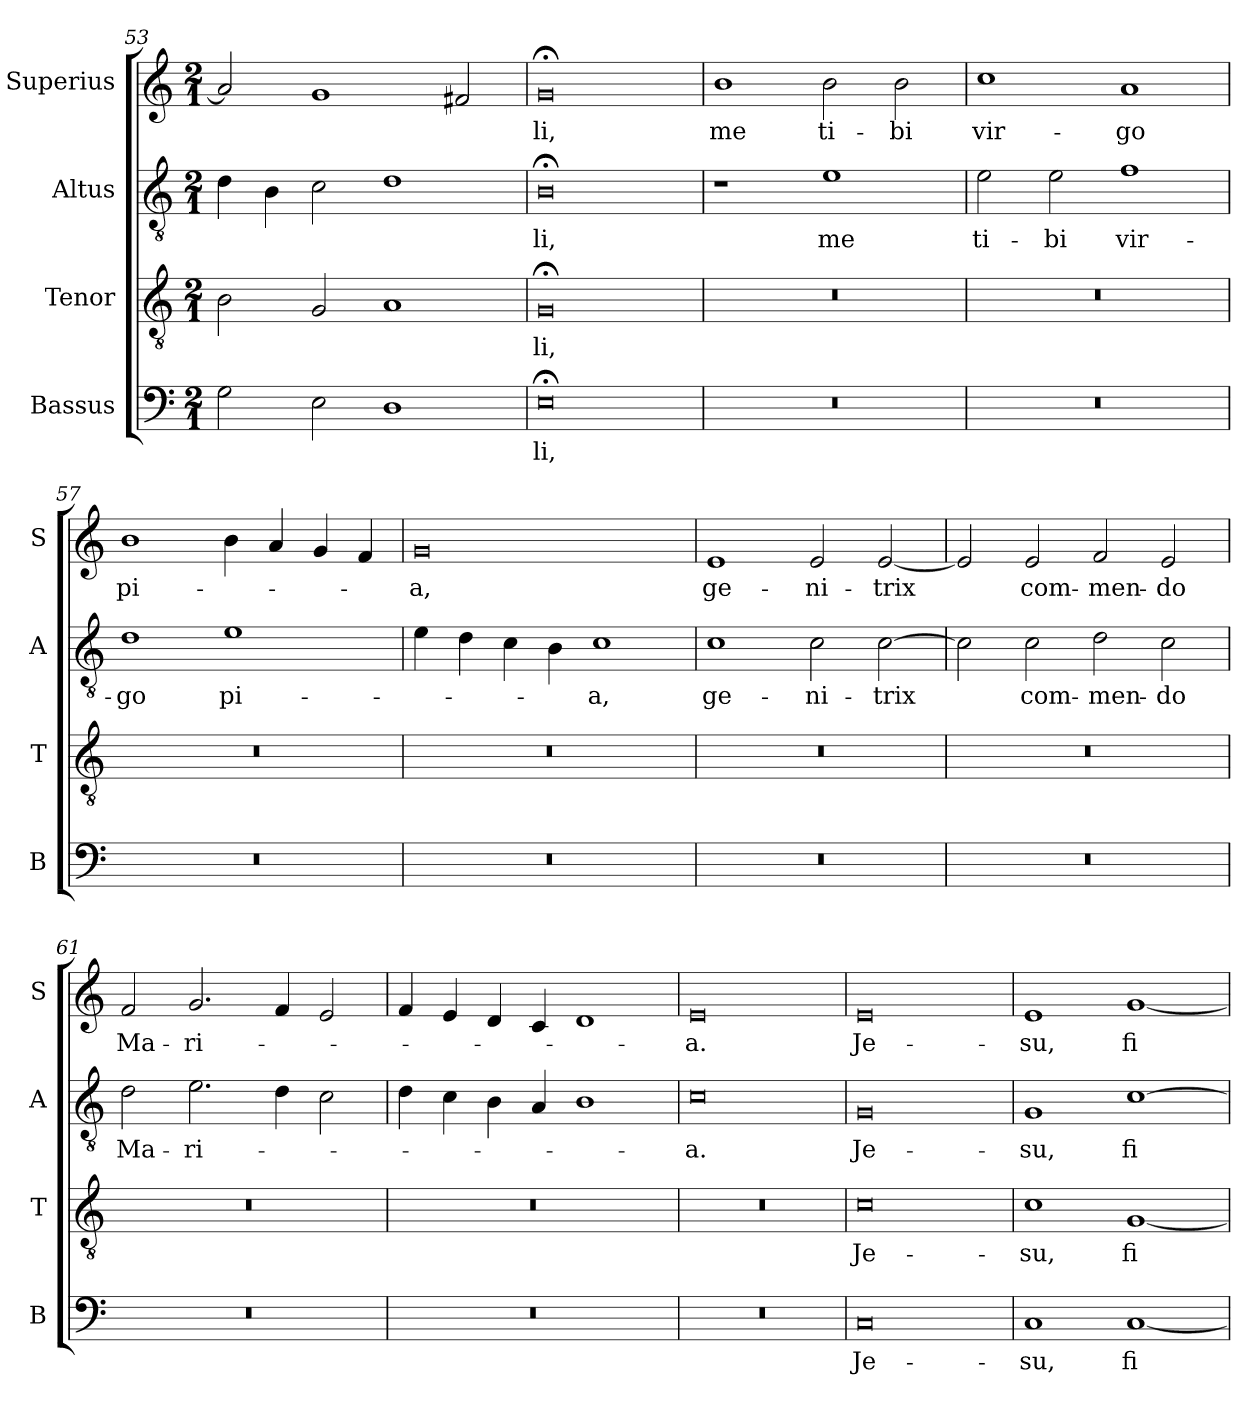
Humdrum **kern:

**kern	**text	**kern	**text	**kern	**text	**kern	**text
*part4	*part4	*part3	*part3	*part2	*part2	*part1	*part1
*staff4	*staff4	*staff3	*staff3	*staff2	*staff2	*staff1	*staff1
*I"Bassus	*	*I"Tenor	*	*I"Altus	*	*I"Superius	*
*I'B	*	*I'T	*	*I'A	*	*I'S	*
*clefF4	*	*clefGv2	*	*clefGv2	*	*clefG2	*
*k[]	*	*k[]	*	*k[]	*	*k[]	*
*M2/1	*	*M2/1	*	*M2/1	*	*M2/1	*
=53	=53	=53	=53	=53	=53	=53	=53
2G	.	2B	.	4d	.	2a]	.
.	.	.	.	4B	.	.	.
2E	.	2G	.	2c	.	1g	.
1D	.	1A	.	1d	.	.	.
.	.	.	.	.	.	2f#X	.
=54	=54	=54	=54	=54	=54	=54	=54
0E;<	-li,	0G;<	-li,	0B;<	-li,	0g;<	-li,
=55	=55	=55	=55	=55	=55	=55	=55
0r	.	0r	.	1r	.	1b	me
.	.	.	.	1e	me	2b	ti-
.	.	.	.	.	.	2b	-bi
=56	=56	=56	=56	=56	=56	=56	=56
0r	.	0r	.	2e	ti-	1cc	vir-
.	.	.	.	2e	-bi	.	.
.	.	.	.	1f	vir-	1a	-go
=57	=57	=57	=57	=57	=57	=57	=57
0r	.	0r	.	1d	-go	1b	pi-
.	.	.	.	1e	pi-	4b	.
.	.	.	.	.	.	4a	.
.	.	.	.	.	.	4g	.
.	.	.	.	.	.	4f	.
=58	=58	=58	=58	=58	=58	=58	=58
0r	.	0r	.	4e	.	0g	-a,
.	.	.	.	4d	.	.	.
.	.	.	.	4c	.	.	.
.	.	.	.	4B	.	.	.
.	.	.	.	1c	-a,	.	.
=59	=59	=59	=59	=59	=59	=59	=59
0r	.	0r	.	1c	ge-	1e	ge-
.	.	.	.	2c	-ni-	2e	-ni-
.	.	.	.	[2c	-trix	[2e	-trix
=60	=60	=60	=60	=60	=60	=60	=60
0r	.	0r	.	2c]	.	2e]	.
.	.	.	.	2c	com-	2e	com-
.	.	.	.	2d	-men-	2f	-men-
.	.	.	.	2c	-do	2e	-do
=61	=61	=61	=61	=61	=61	=61	=61
0r	.	0r	.	2d	Ma-	2f	Ma-
.	.	.	.	2.e	-ri-	2.g	-ri-
.	.	.	.	4d	.	4f	.
.	.	.	.	2c	.	2e	.
=62	=62	=62	=62	=62	=62	=62	=62
0r	.	0r	.	4d	.	4f	.
.	.	.	.	4c	.	4e	.
.	.	.	.	4B	.	4d	.
.	.	.	.	4A	.	4c	.
.	.	.	.	1B	.	1d	.
=63	=63	=63	=63	=63	=63	=63	=63
0r	.	0r	.	0c	-a.	0e	-a.
=64	=64	=64	=64	=64	=64	=64	=64
0C	Je-	0c	Je-	0G	Je-	0e	Je-
=65	=65	=65	=65	=65	=65	=65	=65
1C	-su,	1c	-su,	1G	-su,	1e	-su,
[1C	fi-	[1G	fi-	[1c	fi-	[1g	fi-
=	=	=	=	=	=	=	=
*-	*-	*-	*-	*-	*-	*-	*-
